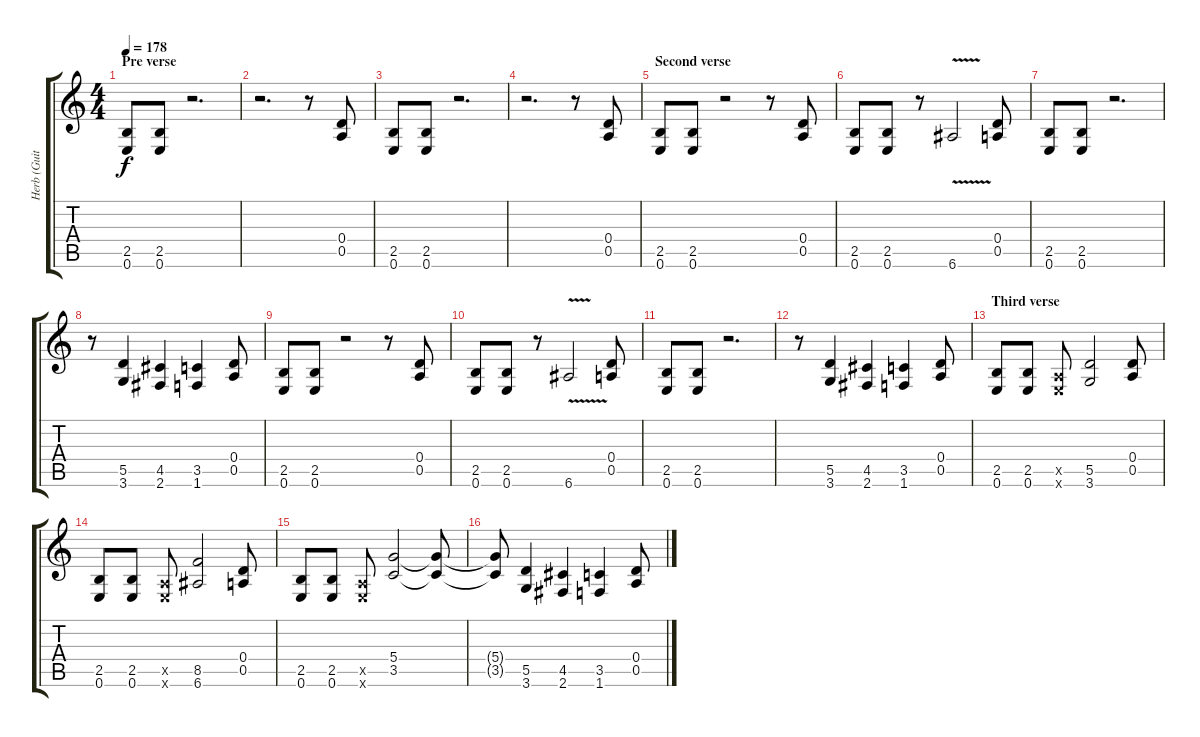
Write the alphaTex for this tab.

\track ("Herb (Guitar)" "Herb (Guit") {instrument distortionguitar}
\staff {score tabs}
\tuning (E4 B3 G3 D3 A2 E2) {hide}
\ts (4 4)
\section ("" "Pre verse")
\tempo 178
\clef g2
\ks c
(2.5 0.6).8{dy f} (2.5 0.6).8 r.2{d} |
r.2{d} r.8 (0.4 0.5).8 |
(2.5 0.6).8 (2.5 0.6).8 r.2{d} |
r.2{d} r.8 (0.4 0.5).8 |
\section ("" "Second verse")
(2.5 0.6).8 (2.5 0.6).8 r.2 r.8 (0.4 0.5).8 |
(2.5 0.6).8 (2.5 0.6).8 r.8 6.6{v}.2 (0.4 0.5).8 |
(2.5 0.6).8 (2.5 0.6).8 r.2{d} |
r.8 (5.5 3.6).4 (4.5 2.6).4 (3.5 1.6).4 (0.4 0.5).8 |
(2.5 0.6).8 (2.5 0.6).8 r.2 r.8 (0.4 0.5).8 |
(2.5 0.6).8 (2.5 0.6).8 r.8 6.6{v}.2 (0.4 0.5).8 |
(2.5 0.6).8 (2.5 0.6).8 r.2{d} |
r.8 (5.5 3.6).4 (4.5 2.6).4 (3.5 1.6).4 (0.4 0.5).8 |
\section ("" "Third verse")
(2.5 0.6).8 (2.5 0.6).8 (0.5{x} 0.6{x}).8 (5.5 3.6).2 (0.4 0.5).8 |
(2.5 0.6).8 (2.5 0.6).8 (0.5{x} 0.6{x}).8 (8.5 6.6).2 (0.4 0.5).8 |
(2.5 0.6).8 (2.5 0.6).8 (0.5{x} 0.6{x}).8 (5.4 3.5).2 (5.4{t} 3.5{t}).8 |
(5.4{t} 3.5{t}).8 (5.5 3.6).4 (4.5 2.6).4 (3.5 1.6).4 (0.4 0.5).8
